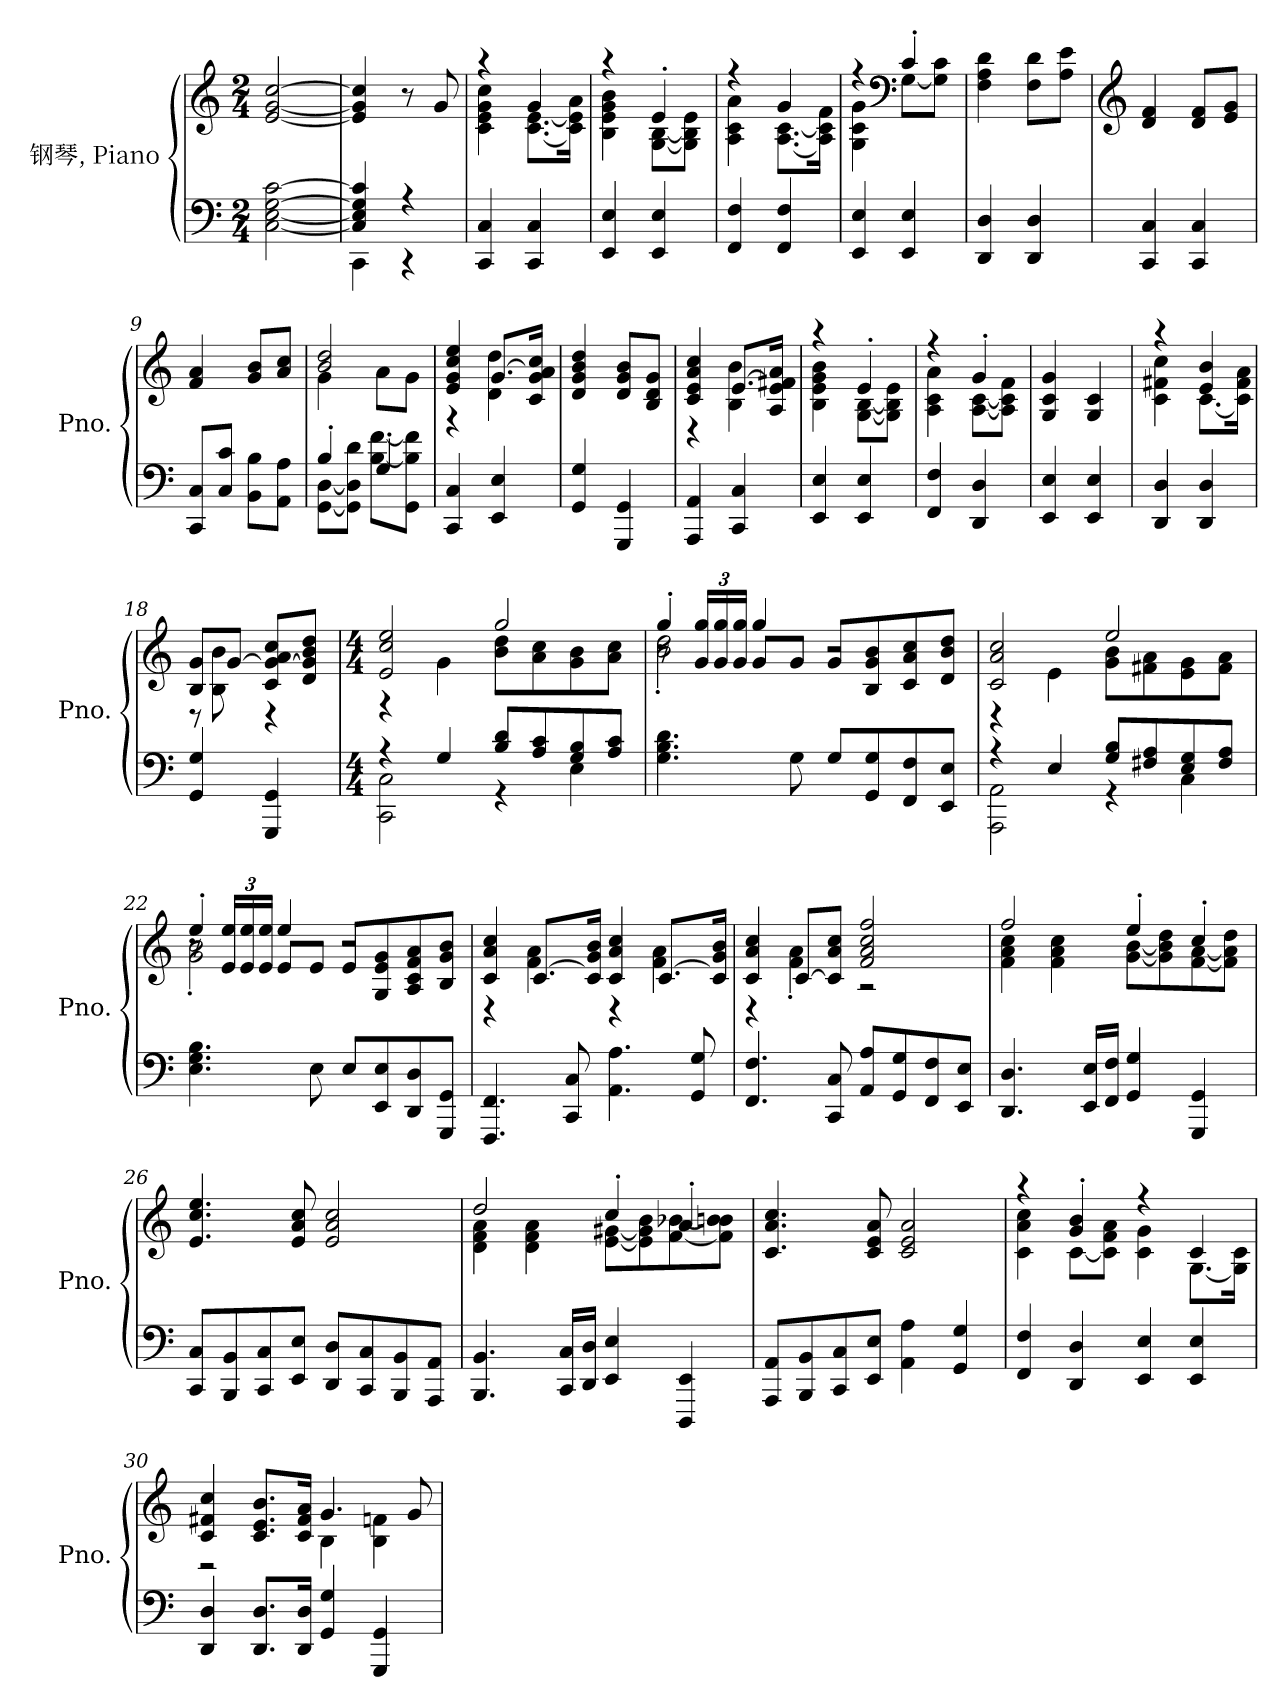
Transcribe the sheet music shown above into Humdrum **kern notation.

**kern	**kern
*part1	*part1
*staff2	*staff1
*I"钢琴, Piano	*
*I'Pno.	*
*clefF4	*clefG2
*k[]	*k[]
*M2/4	*M2/4
*MM96	*MM96
=1	=1
[2C\ [2E\ [2G\ [2c\	[2e/ [2g/ [2cc/
=2	=2
*^	*
4C/] 4E/] 4G/] 4c/]	4CC\	4e/] 4g/] 4cc/]
4r	4r	8r
.	.	8g/
*v	*v	*
=3	=3
*	*^
4CC/ 4C/	4r	4c\ 4e\ 4g\ 4cc\
4CC/ 4C/	4g/	[8.c\ [8.e\L
.	.	16c\] 16e\] 16a\Jk
=4	=4	=4
4EE/ 4E/	4r	4B\ 4e\ 4g\ 4b\
4EE/ 4E/	4e'/	[8G\ [8B\L
.	.	8G\] 8B\] 8e\J
=5	=5	=5
4FF/ 4F/	4r	4A\ 4c\ 4a\
4FF/ 4F/	4g/	[8.A\ [8.c\L
.	.	16A\] 16c\] 16f\Jk
=6	=6	=6
4EE/ 4E/	4r	4G\ 4c\ 4g\
*	*clefF4	*
4EE/ 4E/	4c'/	[8G\L
.	.	8G\] 8c\J
*	*v	*v
=7	=7
4DD/ 4D/	4F\ 4A\ 4d\
4DD/ 4D/	8F\ 8d\L
.	8A\ 8e\J
=8	=8
*	*clefG2
4CC/ 4C/	4d/ 4f/
4CC/ 4C/	8d/ 8f/L
.	8e/ 8g/J
!!LO:LB:g=z
=9	=9
8CC/ 8C/L	4f/ 4a/
8C/ 8c/J	.
8BB\ 8B\L	8g/ 8b/L
8AA\ 8A\J	8a/ 8cc/J
=10	=10
*^	*^
4B'/	[8GG\ [8D\L	2b/ 2dd/	4g\
.	8GG\] 8D\] 8d\J	.	.
4G'/	[8B\ [8f\L	.	8a\L
.	8GG\ 8B\] 8f\]J	.	8g\J
*v	*v	*	*
=11	=11	=11
4CC/ 4C/	4e/ 4g/ 4cc/ 4ee/	4r
4EE/ 4E/	[8.g/L	4d\ 4dd\
.	16c/ 16g/] 16a/ 16cc/Jk	.
*	*v	*v
=12	=12
4GG/ 4G/	4d/ 4g/ 4b/ 4dd/
4GGG/ 4GG/	8d/ 8g/ 8b/L
.	8B/ 8d/ 8g/J
=13	=13
*	*^
4AAA/ 4AA/	4c/ 4e/ 4a/ 4cc/	4r
4CC/ 4C/	[8.e/L	4B\ 4b\
.	16A/ 16e/] 16f#X/ 16a/Jk	.
=14	=14	=14
4EE/ 4E/	4r	4B\ 4e\ 4g\ 4b\
4EE/ 4E/	4e'/	[8G\ [8B\L
.	.	8G\] 8B\] 8e\J
=15	=15	=15
4FF/ 4F/	4r	4A\ 4c\ 4a\
4DD/ 4D/	4g'/	[8A\ [8c\L
.	.	8A\] 8c\] 8f\J
*	*v	*v
=16	=16
4EE/ 4E/	4G/ 4c/ 4g/
4EE/ 4E/	4G/ 4c/
!!LO:LB:g=z
=17	=17
*	*^
4DD/ 4D/	4r	4c\ 4f#X\ 4cc\
4DD/ 4D/	4e/ 4b/	[8.c\L
.	.	16c\] 16f#\ 16a\Jk
=18	=18	=18
4GG/ 4G/	8B/ 8g/L	8r
.	[8g/J	8B\ 8b\
4GGG/ 4GG/	8c/ 8g/_ 8a/ 8cc/L	4r
.	8d/ 8g/] 8b/ 8dd/J	.
=19	=19	=19
*M4/4	*M4/4	*
*^	*	*
4r	2CC\ 2C\	2e/ 2cc/ 2ee/	4r
4G/	.	.	4g\
8B/ 8d/L	4r	2gg/	8b\ 8dd\L
8A/ 8c/	.	.	8a\ 8cc\
8G/ 8B/	4E\	.	8g\ 8b\
8A/ 8c/J	.	.	8a\ 8cc\J
*v	*v	*	*
=20	=20	=20
*	*	*^
4.G\ 4.B\ 4.d\	4gg'/	2b\' 2dd\'	8r
*	*	*	*Xbrackettup
.	.	.	24g/ 24gg/LL
.	.	.	24g/ 24gg/
.	.	.	24g/ 24gg/JJ
.	4gg/	.	8g/L
8G\	.	.	8g/J
8G/L	2r	2r	8g/L
8GG/ 8G/	.	.	8B/ 8g/ 8b/
8FF/ 8F/	.	.	8c/ 8a/ 8cc/
8EE/ 8E/J	.	.	8d/ 8b/ 8dd/J
*	*	*v	*v
=21	=21	=21
*^	*	*
4r	2AAA\ 2AA\	2c/ 2a/ 2cc/	4r
4E/	.	.	4e\
8G/ 8B/L	4r	2ee/	8g\ 8b\L
8F#X/ 8A/	.	.	8f#X\ 8a\
8E/ 8G/	4C\	.	8e\ 8g\
8F#/ 8A/J	.	.	8f#\ 8a\J
*v	*v	*	*
!!LO:LB:g=z
=22	=22	=22
*	*	*^
4.E\ 4.G\ 4.B\	4ee'/	2g\' 2b\'	8r
.	.	.	24e/ 24ee/LL
.	.	.	24e/ 24ee/
.	.	.	24e/ 24ee/JJ
.	4ee/	.	8e/L
8E\	.	.	8e/J
8E/L	2r	2r	8e/L
8EE/ 8E/	.	.	8G/ 8e/ 8g/
8DD/ 8D/	.	.	8A/ 8c/ 8f/ 8a/
8GGG/ 8GG/J	.	.	8B/ 8g/ 8b/J
*	*	*v	*v
=23	=23	=23
4.FFF/ 4.FF/	4c/ 4a/ 4cc/	4r
.	[8.c/L	4f\ 4a\
8CC/ 8C/	.	.
.	16c/] 16g/ 16b/Jk	.
4.AA\ 4.A\	4c/ 4a/ 4cc/	4r
.	[8.c/L	4f\ 4a\
8GG/ 8G/	.	.
.	16c/] 16g/ 16b/Jk	.
=24	=24	=24
4.FF/ 4.F/	4c/ 4a/ 4cc/	4r
.	[8c/L	4f\' 4a\'
8CC/ 8C/	8c/] 8a/ 8cc/J	.
8AA/ 8A/L	2f/ 2a/ 2cc/ 2ff/	2r
8GG/ 8G/	.	.
8FF/ 8F/	.	.
8EE/ 8E/J	.	.
=25	=25	=25
4.DD/ 4.D/	2ff/	4f\ 4a\ 4cc\
.	.	4f\ 4a\ 4cc\
16EE/ 16E/LL	.	.
16FF/ 16F/JJ	.	.
4GG/ 4G/	4ee'/	[8g\ [8b\L
.	.	8g\] 8b\] 8dd\
4GGG/ 4GG/	4cc'/	[8f\ [8a\
.	.	8f\] 8a\] 8dd\J
*	*v	*v
!!LO:LB:g=z
=26	=26
8CC/ 8C/L	4.e/ 4.cc/ 4.ee/
8BBB/ 8BB/	.
8CC/ 8C/	.
8EE/ 8E/J	8e/ 8a/ 8cc/
8DD/ 8D/L	2e/ 2a/ 2cc/
8CC/ 8C/	.
8BBB/ 8BB/	.
8AAA/ 8AA/J	.
=27	=27
*	*^
4.BBB/ 4.BB/	2dd/	4d\ 4f\ 4a\
.	.	4d\ 4f\ 4a\
16CC/ 16C/LL	.	.
16DD/ 16D/JJ	.	.
4EE/ 4E/	4cc'/	[8e\ [8g#X\L
.	.	8e\] 8g#\] 8b\
4DDD/ 4EE/	4a'/	[8f\ [8b-X\
.	.	8f\] 8b-\] 8bn\J
*	*v	*v
=28	=28
8AAA/ 8AA/L	4.c/ 4.a/ 4.cc/
8BBB/ 8BB/	.
8CC/ 8C/	.
8EE/ 8E/J	8c/ 8e/ 8a/
4AA\ 4A\	2c/ 2e/ 2a/
4GG/ 4G/	.
=29	=29
*	*^
4FF/ 4F/	4r	4c\ 4a\ 4cc\
4DD/ 4D/	4g/' 4b/'	[8c\L
.	.	8c\] 8f\ 8a\J
4EE/ 4E/	4r	4c\ 4g\
4EE/ 4E/	4c/	[8.G\L
.	.	16G\] 16c\Jk
!!LO:LB:g=z	!!
=30	=30	=30
4DD/ 4D/	4c/ 4f#X/ 4cc/	2r
8.DD/ 8.D/L	8.c/ 8.e/ 8.b/L	.
16DD/ 16D/Jk	16c/ 16f#/ 16a/Jk	.
4GG/ 4G/	4.g/	4B\
4GGG/ 4GG/	.	4B\ 4fn\
.	8g/	.
*	*v	*v
=	=
*-	*-
